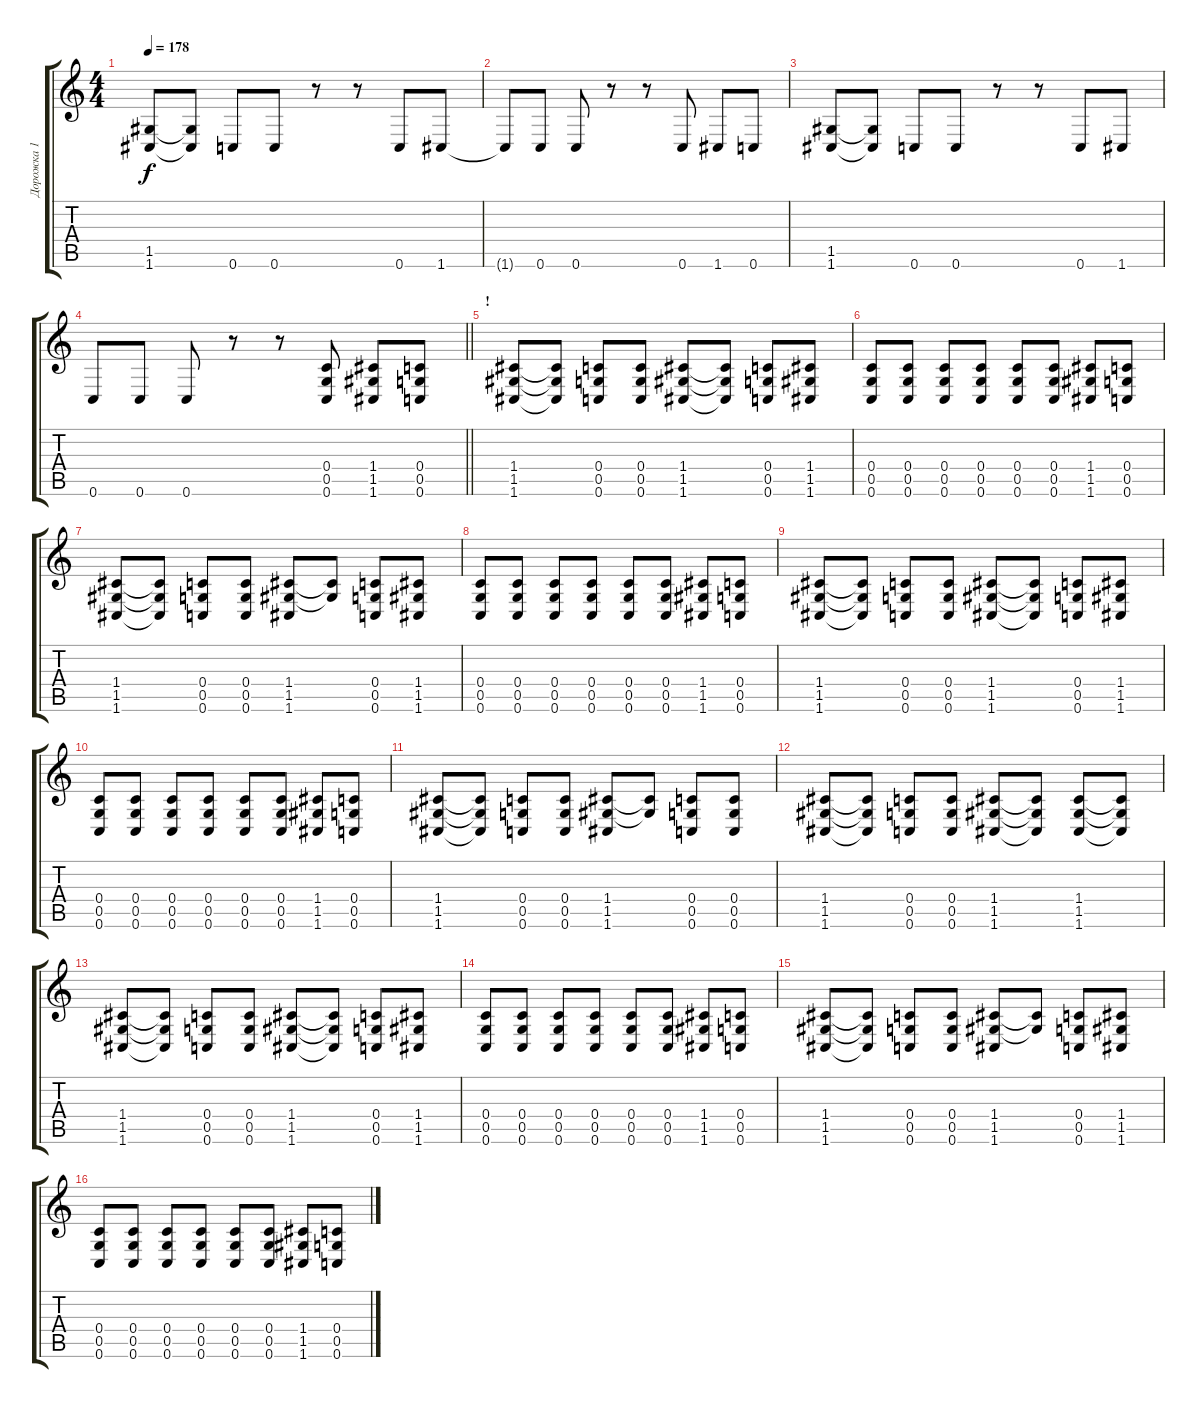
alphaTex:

\track ("Дорожка 1" "Дорожка 1") {instrument distortionguitar}
\staff {score tabs}
\tuning (D4 A3 F3 C3 G2 C2) {hide}
\ts (4 4)
\tempo 178
\clef g2
\ks c
(1.5 1.6).8{dy f} (1.5{t} 1.6{t}).8 0.6.8 0.6.8 r.8 r.8 0.6.8 1.6.8 |
1.6{t}.8 0.6.8 0.6.8 r.8 r.8 0.6.8 1.6.8 0.6.8 |
(1.5 1.6).8 (1.5{t} 1.6{t}).8 0.6.8 0.6.8 r.8 r.8 0.6.8 1.6.8 |
\barLineRight lightlight
0.6.8 0.6.8 0.6.8 r.8 r.8 (0.4 0.5 0.6).8 (1.4 1.5 1.6).8 (0.4 0.5 0.6).8 |
\section ("" "!")
(1.4 1.5 1.6).8 (1.4{t} 1.5{t} 1.6{t}).8 (0.4 0.5 0.6).8 (0.4 0.5 0.6).8 (1.4 1.5 1.6).8 (1.4{t} 1.5{t} 1.6{t}).8 (0.4 0.5 0.6).8 (1.4 1.5 1.6).8 |
(0.4 0.5 0.6).8 (0.4 0.5 0.6).8 (0.4 0.5 0.6).8 (0.4 0.5 0.6).8 (0.4 0.5 0.6).8 (0.4 0.5 0.6).8 (1.4 1.5 1.6).8 (0.4 0.5 0.6).8 |
(1.4 1.5 1.6).8 (1.4{t} 1.5{t} 1.6{t}).8 (0.4 0.5 0.6).8 (0.4 0.5 0.6).8 (1.4 1.5 1.6).8 (1.4{t} 1.5{t}).8 (0.4 0.5 0.6).8 (1.4 1.5 1.6).8 |
(0.4 0.5 0.6).8 (0.4 0.5 0.6).8 (0.4 0.5 0.6).8 (0.4 0.5 0.6).8 (0.4 0.5 0.6).8 (0.4 0.5 0.6).8 (1.4 1.5 1.6).8 (0.4 0.5 0.6).8 |
(1.4 1.5 1.6).8 (1.4{t} 1.5{t} 1.6{t}).8 (0.4 0.5 0.6).8 (0.4 0.5 0.6).8 (1.4 1.5 1.6).8 (1.4{t} 1.5{t} 1.6{t}).8 (0.4 0.5 0.6).8 (1.4 1.5 1.6).8 |
(0.4 0.5 0.6).8 (0.4 0.5 0.6).8 (0.4 0.5 0.6).8 (0.4 0.5 0.6).8 (0.4 0.5 0.6).8 (0.4 0.5 0.6).8 (1.4 1.5 1.6).8 (0.4 0.5 0.6).8 |
(1.4 1.5 1.6).8 (1.4{t} 1.5{t} 1.6{t}).8 (0.4 0.5 0.6).8 (0.4 0.5 0.6).8 (1.4 1.5 1.6).8 (1.4{t} 1.5{t}).8 (0.4 0.5 0.6).8 (0.4 0.5 0.6).8 |
(1.4 1.5 1.6).8 (1.4{t} 1.5{t} 1.6{t}).8 (0.4 0.5 0.6).8 (0.4 0.5 0.6).8 (1.4 1.5 1.6).8 (1.4{t} 1.5{t} 1.6{t}).8 (1.4 1.5 1.6).8 (1.4{t} 1.5{t} 1.6{t}).8 |
(1.4 1.5 1.6).8 (1.4{t} 1.5{t} 1.6{t}).8 (0.4 0.5 0.6).8 (0.4 0.5 0.6).8 (1.4 1.5 1.6).8 (1.4{t} 1.5{t} 1.6{t}).8 (0.4 0.5 0.6).8 (1.4 1.5 1.6).8 |
(0.4 0.5 0.6).8 (0.4 0.5 0.6).8 (0.4 0.5 0.6).8 (0.4 0.5 0.6).8 (0.4 0.5 0.6).8 (0.4 0.5 0.6).8 (1.4 1.5 1.6).8 (0.4 0.5 0.6).8 |
(1.4 1.5 1.6).8 (1.4{t} 1.5{t} 1.6{t}).8 (0.4 0.5 0.6).8 (0.4 0.5 0.6).8 (1.4 1.5 1.6).8 (1.4{t} 1.5{t}).8 (0.4 0.5 0.6).8 (1.4 1.5 1.6).8 |
(0.4 0.5 0.6).8 (0.4 0.5 0.6).8 (0.4 0.5 0.6).8 (0.4 0.5 0.6).8 (0.4 0.5 0.6).8 (0.4 0.5 0.6).8 (1.4 1.5 1.6).8 (0.4 0.5 0.6).8
